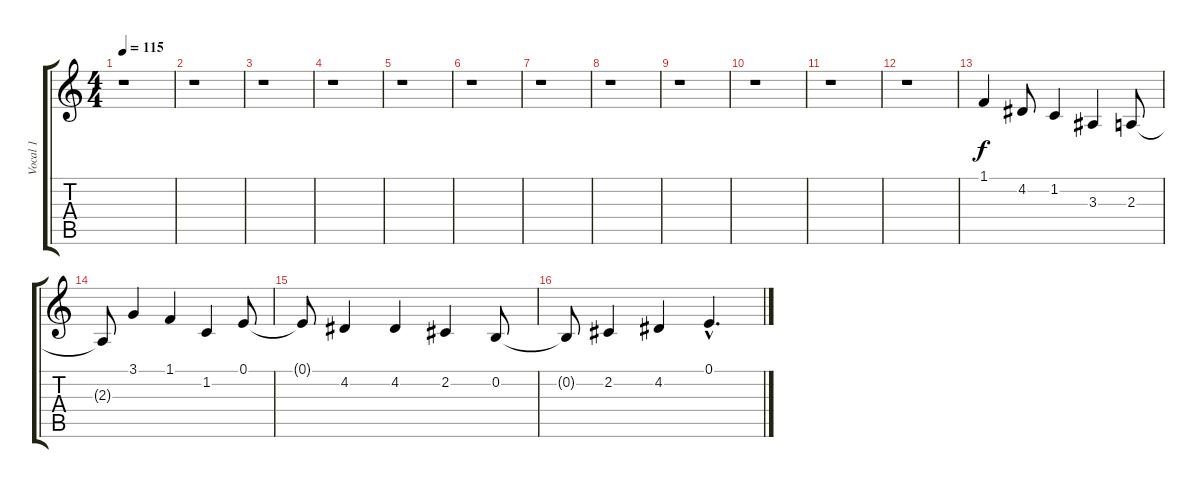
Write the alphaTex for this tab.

\track ("Vocal 1" "Vocal 1") {instrument lead2sawtooth}
\staff {score tabs}
\tuning (E4 B3 G3 D3 A2 E2) {hide}
\ts (4 4)
\tempo 115
\clef g2
\ks c
r.1{dy f} |
r.1 |
r.1 |
r.1 |
r.1 |
r.1 |
r.1 |
r.1 |
r.1 |
r.1 |
r.1 |
r.1 |
1.1.4 4.2.8 1.2.4 3.3.4 2.3.8 |
2.3{t}.8 3.1.4 1.1.4 1.2.4 0.1.8 |
0.1{t}.8 4.2.4 4.2.4 2.2.4 0.2.8 |
0.2{t}.8 2.2.4 4.2.4 0.1{hac}.4{d}
